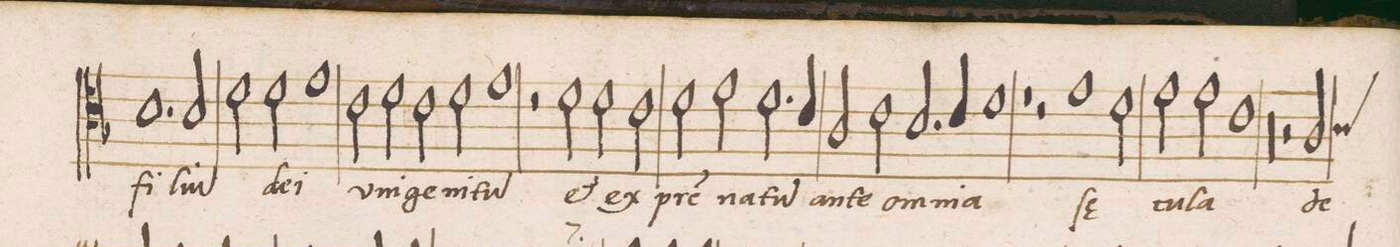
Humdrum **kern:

**kern	**text
*I"ALTVS	*
*clefC3	*
*k[b-]	*
*met(C|)	*
*M2/1	*
1.d	fi-
2d/	-li-
=16	=16
2f\	-(u)m
2f\	de-
1g	-i
=17-	=17-
2e\	u-
2f\	-ni
2e\	ge-
2f\	-ni-
=18-	=18-
1g	-tu(m)
2r	.
2f\	et
=19-	=19-
2f\	ex
2e\	p(a)-
2f\	-(t)re
2g\	na-
=20-	=20-
2.f\	-tu
4e/	an-
2c/	-te
2e\	om-
=21-	=21-
2.d/	-ni-
4e/	-a
1f	.
=22	=22
1r	.
2r	.
1g\	ſe-
=23-	=23-
2f\	.
2g\	-cu-
2g\	-la
=24-	=24-
1e	.
00r	.
=25-	=25-
=26-	=26-
2r	.
2c/	de-
*custos:d	*
=27-	=27-
*-	*-
